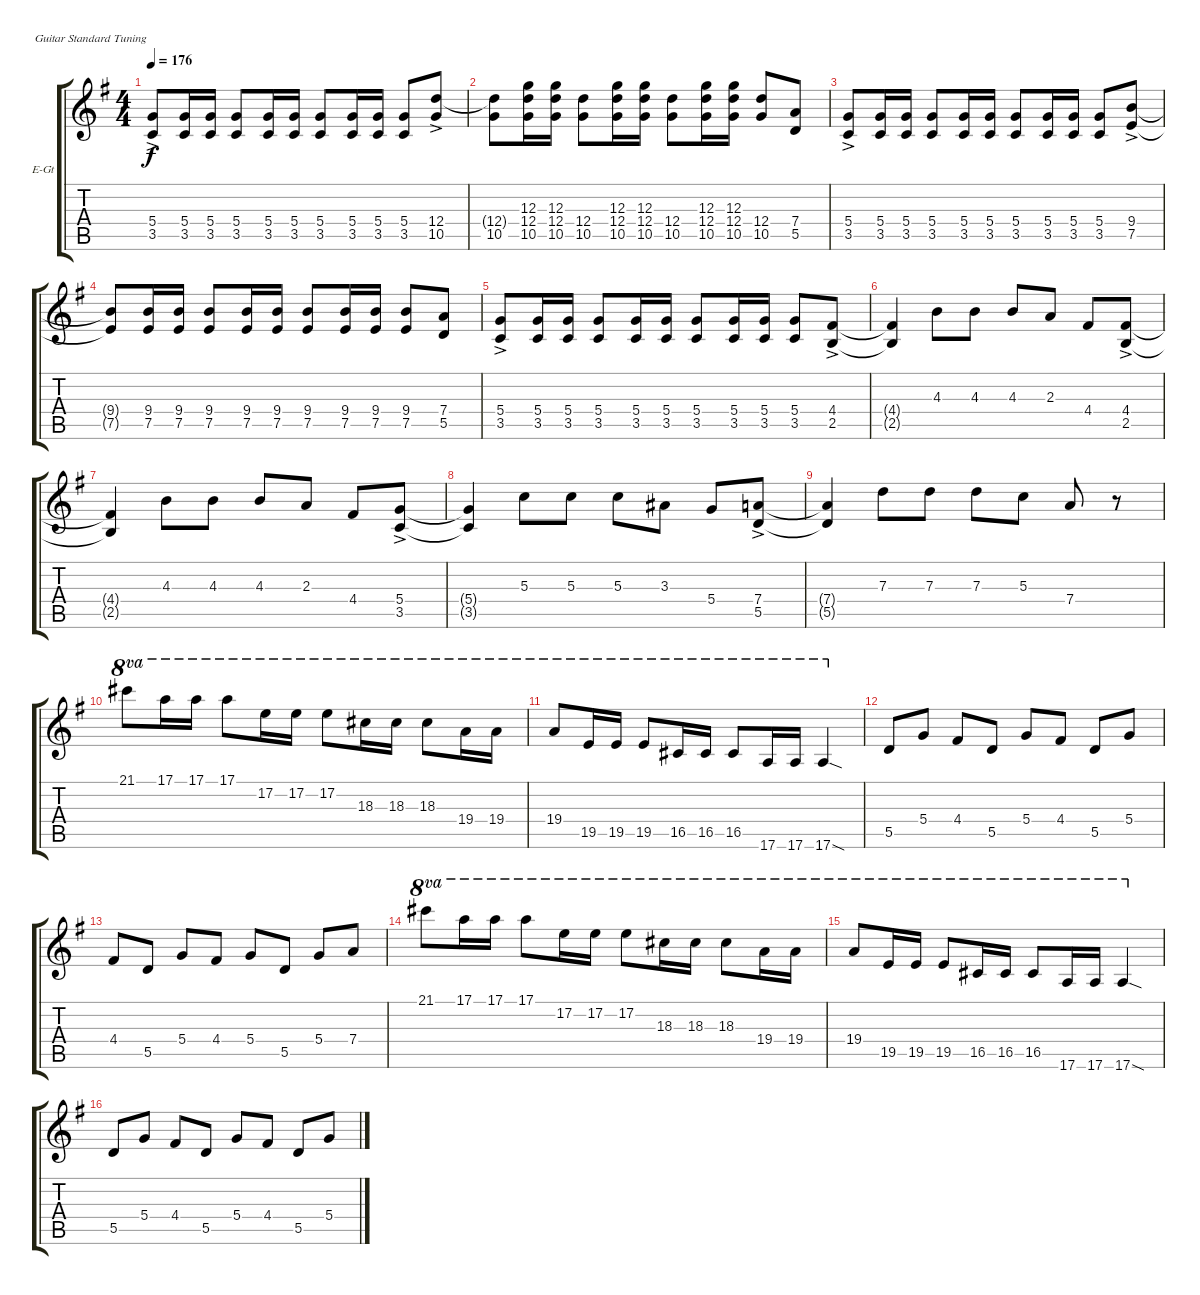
\bracketExtendMode groupsimilarinstruments
\firstSystemTrackNameOrientation horizontal
\otherSystemsTrackNameOrientation horizontal
\track ("Guitar" "E-Gt") {instrument distortionguitar}
\staff {score tabs}
\tuning (E4 B3 G3 D3 A2 E2)
\ts (4 4)
\tempo 176
\clef g2
\scale
1.05549
\ks g
(3.5{ac} 5.4{ac}).8{dy f} (3.5 5.4).16 (3.5 5.4).16 (3.5 5.4).8 (3.5 5.4).16 (3.5 5.4).16 (3.5 5.4).8 (3.5 5.4).16 (3.5 5.4).16 (3.5 5.4).8 (12.4{ac} 10.5).8 |
\scale
0.944515 (12.4{t} 10.5).8 (12.4 12.3 10.5).16 (12.4 12.3 10.5).16 (12.4 10.5).8 (12.4 12.3 10.5).16 (12.4 12.3 10.5).16 (12.4 10.5).8 (12.4 12.3 10.5).16 (12.4 12.3 10.5).16 (12.4 10.5).8 (5.5 7.4).8 |
\scale
1.05549 (3.5{ac} 5.4{ac}).8 (3.5 5.4).16 (3.5 5.4).16 (3.5 5.4).8 (3.5 5.4).16 (3.5 5.4).16 (3.5 5.4).8 (3.5 5.4).16 (3.5 5.4).16 (3.5 5.4).8 (7.5{ac} 9.4{ac}).8 |
\scale
0.944515 (7.5{t} 9.4{t}).8 (7.5 9.4).16 (7.5 9.4).16 (7.5 9.4).8 (7.5 9.4).16 (7.5 9.4).16 (7.5 9.4).8 (7.5 9.4).16 (7.5 9.4).16 (7.5 9.4).8 (5.5 7.4).8 |
\scale
1.05549 (3.5{ac} 5.4{ac}).8 (3.5 5.4).16 (3.5 5.4).16 (3.5 5.4).8 (3.5 5.4).16 (3.5 5.4).16 (3.5 5.4).8 (3.5 5.4).16 (3.5 5.4).16 (3.5 5.4).8 (2.5{ac} 4.4{ac}).8 |
\scale
0.944515 (2.5{t} 4.4{t}).4 4.3.8 4.3.8 4.3.8 2.3.8 4.4.8 (2.5{ac} 4.4{ac}).8 |
\scale
1.05549 (2.5{t} 4.4{t}).4 4.3.8 4.3.8 4.3.8 2.3.8 4.4.8 (3.5{ac} 5.4{ac}).8 |
\scale
0.944515 (3.5{t} 5.4{t}).4 5.3.8 5.3.8 5.3.8 3.3.8 5.4.8 (5.5{ac} 7.4{ac}).8 |
\scale
1.05549 (5.5{t} 7.4{t}).4 7.3.8 7.3.8 7.3.8 5.3.8 7.4.8 r.8 |
\scale
0.944515 21.1.8{ot 8va} 17.1.16{ot 8va} 17.1.16{ot 8va} 17.1.8{ot 8va} 17.2.16{ot 8va} 17.2.16{ot 8va} 17.2.8{ot 8va} 18.3.16{ot 8va} 18.3.16{ot 8va} 18.3.8{ot 8va} 19.4.16{ot 8va} 19.4.16{ot 8va} |
\scale
1.05549 19.4.8{ot 8va} 19.5.16{ot 8va} 19.5.16{ot 8va} 19.5.8{ot 8va} 16.5.16{ot 8va} 16.5.16{ot 8va} 16.5.8{ot 8va} 17.6.16{ot 8va} 17.6.16{ot 8va} 17.6{sod}.4{ot 8va} |
\scale
0.944515 5.5.8 5.4.8 4.4.8 5.5.8 5.4.8 4.4.8 5.5.8 5.4.8 |
\scale
1.05549 4.4.8 5.5.8 5.4.8 4.4.8 5.4.8 5.5.8 5.4.8 7.4.8 |
\scale
0.944515 21.1.8{ot 8va} 17.1.16{ot 8va} 17.1.16{ot 8va} 17.1.8{ot 8va} 17.2.16{ot 8va} 17.2.16{ot 8va} 17.2.8{ot 8va} 18.3.16{ot 8va} 18.3.16{ot 8va} 18.3.8{ot 8va} 19.4.16{ot 8va} 19.4.16{ot 8va} |
\scale
1.05549 19.4.8{ot 8va} 19.5.16{ot 8va} 19.5.16{ot 8va} 19.5.8{ot 8va} 16.5.16{ot 8va} 16.5.16{ot 8va} 16.5.8{ot 8va} 17.6.16{ot 8va} 17.6.16{ot 8va} 17.6{sod}.4{ot 8va} |
\scale
0.944515 5.5.8 5.4.8 4.4.8 5.5.8 5.4.8 4.4.8 5.5.8 5.4.8
